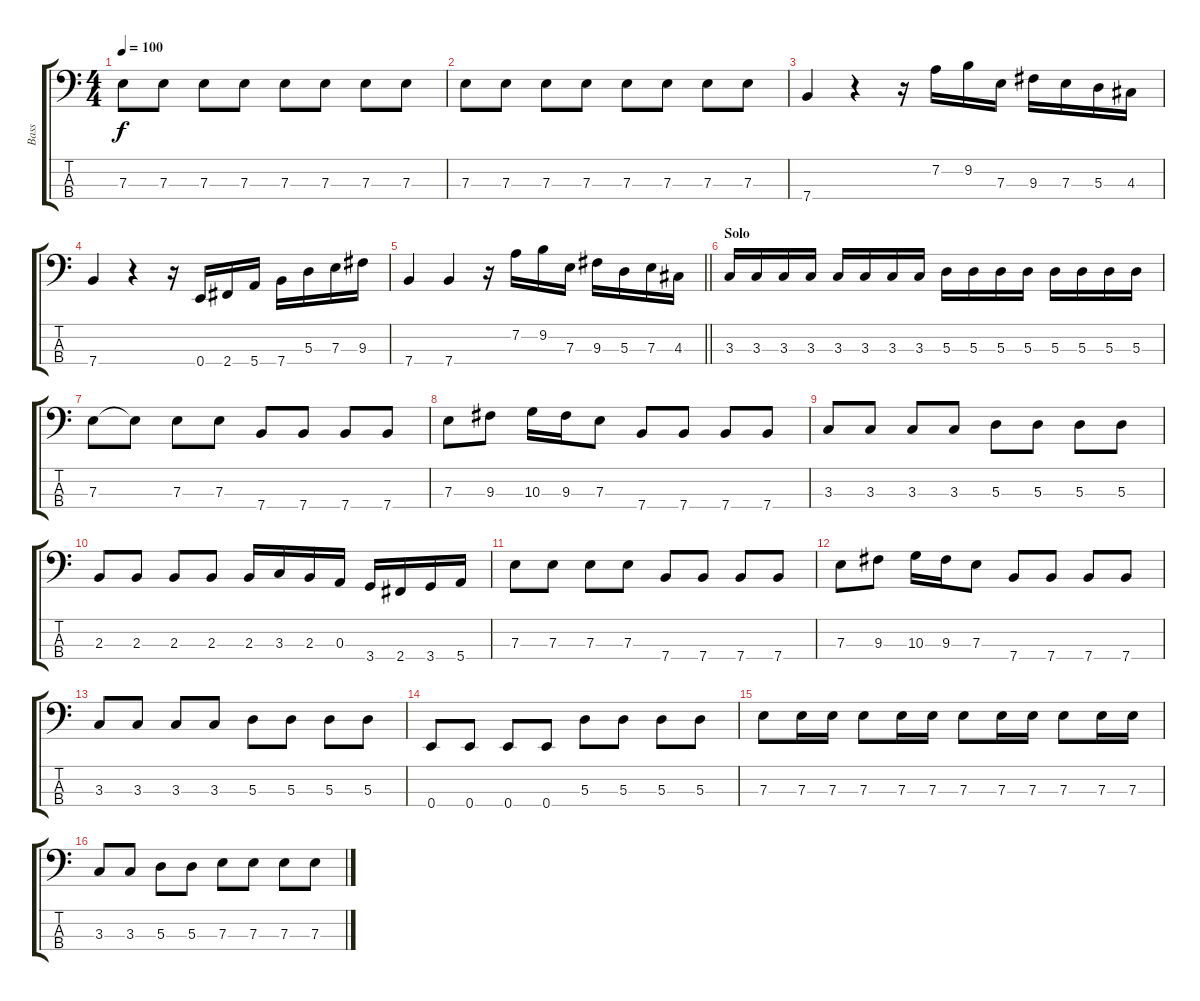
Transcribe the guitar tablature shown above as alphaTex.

\track ("Bass" "Bass") {instrument electricbassfinger}
\staff {score tabs}
\tuning (G2 D2 A1 E1) {hide}
\ts (4 4)
\tempo 100
\clef f4
\ks c
7.3.8{dy f} 7.3.8 7.3.8 7.3.8 7.3.8 7.3.8 7.3.8 7.3.8 |
7.3.8 7.3.8 7.3.8 7.3.8 7.3.8 7.3.8 7.3.8 7.3.8 |
7.4.4{instrument slapbass1} r.4 r.16 7.2.16{instrument electricbassfinger} 9.2.16 7.3.16 9.3.16 7.3.16 5.3.16 4.3.16 |
7.4.4{instrument slapbass1} r.4 r.16 0.4.16{instrument electricbassfinger} 2.4.16 5.4.16 7.4.16 5.3.16 7.3.16 9.3.16 |
\barLineRight lightlight
7.4.4{instrument slapbass1} 7.4.4 r.16 7.2.16{instrument electricbassfinger} 9.2.16 7.3.16 9.3.16 5.3.16 7.3.16 4.3.16 |
\section ("" "Solo")
3.3.16 3.3.16 3.3.16 3.3.16 3.3.16 3.3.16 3.3.16 3.3.16 5.3.16 5.3.16 5.3.16 5.3.16 5.3.16 5.3.16 5.3.16 5.3.16 |
7.3.8 7.3{t}.8 7.3.8 7.3.8 7.4.8 7.4.8 7.4.8 7.4.8 |
7.3.8 9.3.8 10.3.16 9.3.16 7.3.8 7.4.8 7.4.8 7.4.8 7.4.8 |
3.3.8 3.3.8 3.3.8 3.3.8 5.3.8 5.3.8 5.3.8 5.3.8 |
2.3.8 2.3.8 2.3.8 2.3.8 2.3.16 3.3.16 2.3.16 0.3.16 3.4.16 2.4.16 3.4.16 5.4.16 |
7.3.8 7.3.8 7.3.8 7.3.8 7.4.8 7.4.8 7.4.8 7.4.8 |
7.3.8 9.3.8 10.3.16 9.3.16 7.3.8 7.4.8 7.4.8 7.4.8 7.4.8 |
3.3.8 3.3.8 3.3.8 3.3.8 5.3.8 5.3.8 5.3.8 5.3.8 |
0.4.8 0.4.8 0.4.8 0.4.8 5.3.8 5.3.8 5.3.8 5.3.8 |
7.3.8 7.3.16 7.3.16 7.3.8 7.3.16 7.3.16 7.3.8 7.3.16 7.3.16 7.3.8 7.3.16 7.3.16 |
3.3.8 3.3.8 5.3.8 5.3.8 7.3.8 7.3.8 7.3.8 7.3.8
